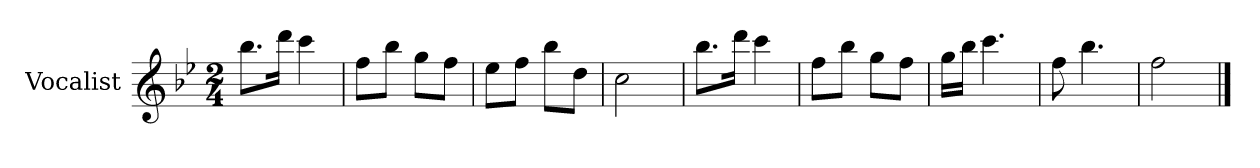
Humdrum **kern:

**kern
*part1
*staff1
*I"Vocalist
*k[b-e-]
*B-:
*M2/4
=
8.bb-L
16dddJk
4ccc
=1
8ffL
8bb-J
8ggL
8ffJ
=2
8ee-L
8ffJ
8bb-L
8ddJ
=3
2cc
=4
8.bb-L
16dddJk
4ccc
=5
8ffL
8bb-J
8ggL
8ffJ
=6
16ggLL
16bb-JJ
4.ccc
=7
8ff
4.bb-
=8
2ff
==
*-
